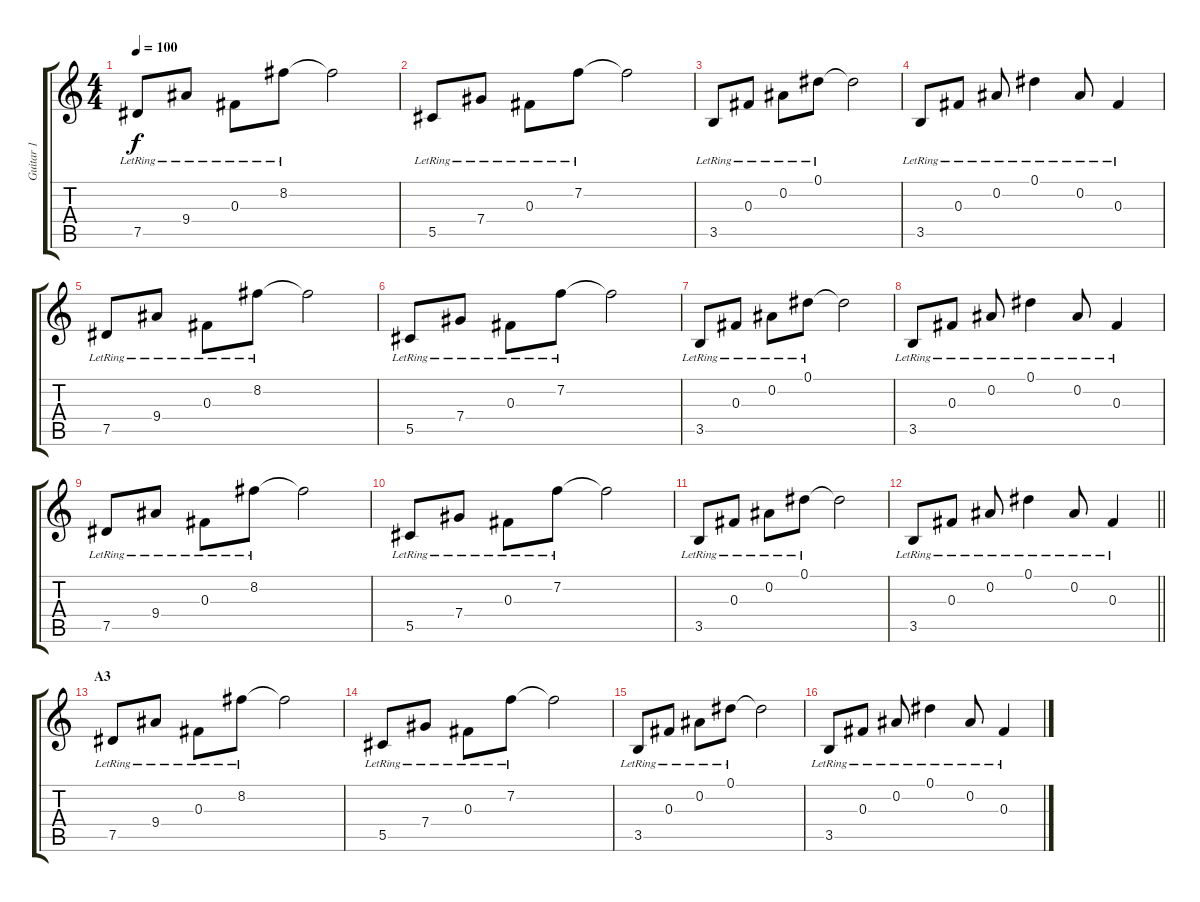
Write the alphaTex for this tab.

\track ("Guitar 1" "Guitar 1") {instrument electricguitarjazz}
\staff {score tabs}
\tuning (Eb4 Bb3 Gb3 Db3 Ab2 Eb2) {hide}
\ts (4 4)
\tempo 100
\clef g2
\ks c
7.5{lr}.8{dy f} 9.4{lr}.8 0.3{lr}.8 8.2{lr}.8 8.2{t}.2 |
5.5{lr}.8 7.4{lr}.8 0.3{lr}.8 7.2{lr}.8 7.2{t}.2 |
3.5{lr}.8 0.3{lr}.8 0.2{lr}.8 0.1{lr}.8 0.1{t}.2 |
3.5{lr}.8 0.3{lr}.8 0.2{lr}.8 0.1{lr}.4 0.2{lr}.8 0.3{lr}.4 |
7.5{lr}.8 9.4{lr}.8 0.3{lr}.8 8.2{lr}.8 8.2{t}.2 |
5.5{lr}.8 7.4{lr}.8 0.3{lr}.8 7.2{lr}.8 7.2{t}.2 |
3.5{lr}.8 0.3{lr}.8 0.2{lr}.8 0.1{lr}.8 0.1{t}.2 |
3.5{lr}.8 0.3{lr}.8 0.2{lr}.8 0.1{lr}.4 0.2{lr}.8 0.3{lr}.4 |
7.5{lr}.8 9.4{lr}.8 0.3{lr}.8 8.2{lr}.8 8.2{t}.2 |
5.5{lr}.8 7.4{lr}.8 0.3{lr}.8 7.2{lr}.8 7.2{t}.2 |
3.5{lr}.8 0.3{lr}.8 0.2{lr}.8 0.1{lr}.8 0.1{t}.2 |
\barLineRight lightlight
3.5{lr}.8 0.3{lr}.8 0.2{lr}.8 0.1{lr}.4 0.2{lr}.8 0.3{lr}.4 |
\section ("" "A3")
7.5{lr}.8 9.4{lr}.8 0.3{lr}.8 8.2{lr}.8 8.2{t}.2 |
5.5{lr}.8 7.4{lr}.8 0.3{lr}.8 7.2{lr}.8 7.2{t}.2 |
3.5{lr}.8 0.3{lr}.8 0.2{lr}.8 0.1{lr}.8 0.1{t}.2 |
3.5{lr}.8 0.3{lr}.8 0.2{lr}.8 0.1{lr}.4 0.2{lr}.8 0.3{lr}.4
